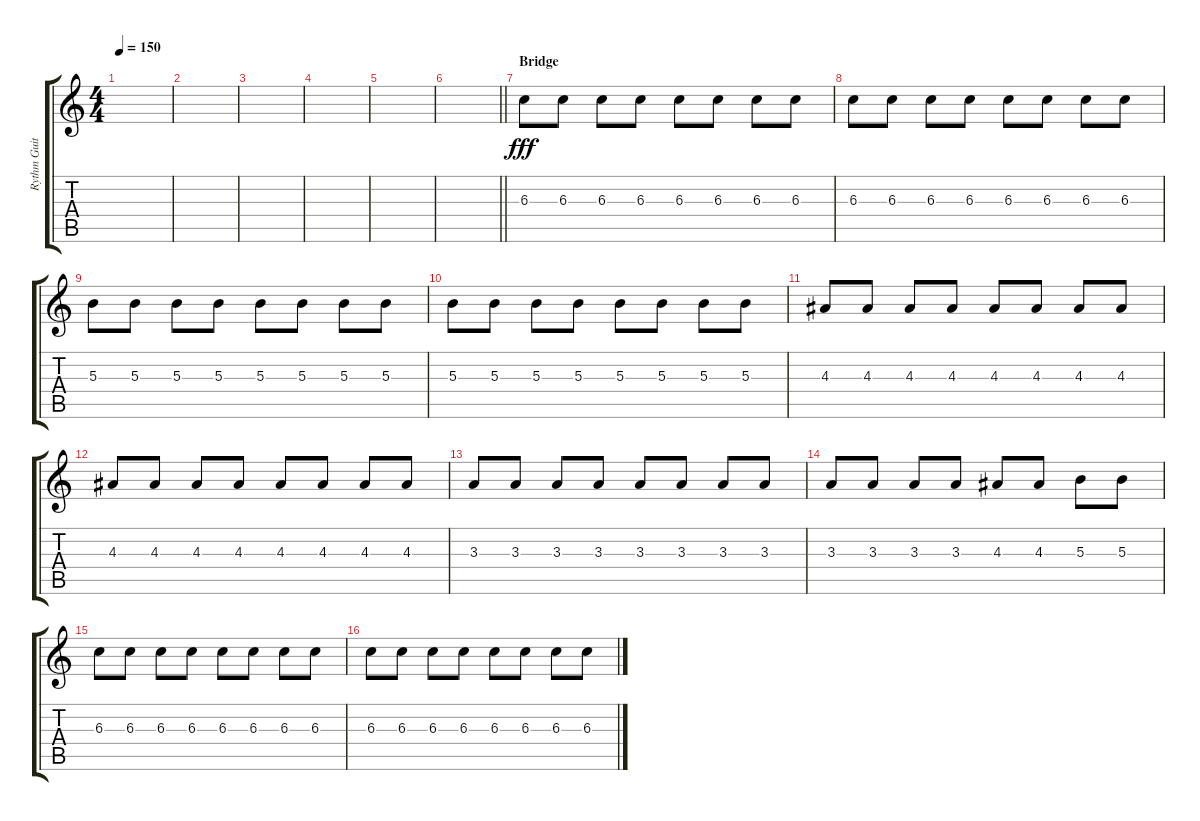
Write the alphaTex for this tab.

\track ("Rythm Guitar (Dallas Green)" "Rythm Guit") {instrument overdrivenguitar}
\staff {score tabs}
\tuning (Eb4 Bb3 Gb3 Db3 Ab2 Eb2) {hide}
\ts (4 4)
\tempo 150
\clef g2
\ks c
|
|
|
|
|
\barLineRight lightlight
|
\section ("" "Bridge")
6.3.8{dy fff} 6.3.8 6.3.8 6.3.8 6.3.8 6.3.8 6.3.8 6.3.8 |
6.3.8 6.3.8 6.3.8 6.3.8 6.3.8 6.3.8 6.3.8 6.3.8 |
5.3.8 5.3.8 5.3.8 5.3.8 5.3.8 5.3.8 5.3.8 5.3.8 |
5.3.8 5.3.8 5.3.8 5.3.8 5.3.8 5.3.8 5.3.8 5.3.8 |
4.3.8 4.3.8 4.3.8 4.3.8 4.3.8 4.3.8 4.3.8 4.3.8 |
4.3.8 4.3.8 4.3.8 4.3.8 4.3.8 4.3.8 4.3.8 4.3.8 |
3.3.8 3.3.8 3.3.8 3.3.8 3.3.8 3.3.8 3.3.8 3.3.8 |
3.3.8 3.3.8 3.3.8 3.3.8 4.3.8 4.3.8 5.3.8 5.3.8 |
6.3.8 6.3.8 6.3.8 6.3.8 6.3.8 6.3.8 6.3.8 6.3.8 |
6.3.8 6.3.8 6.3.8 6.3.8 6.3.8 6.3.8 6.3.8 6.3.8
